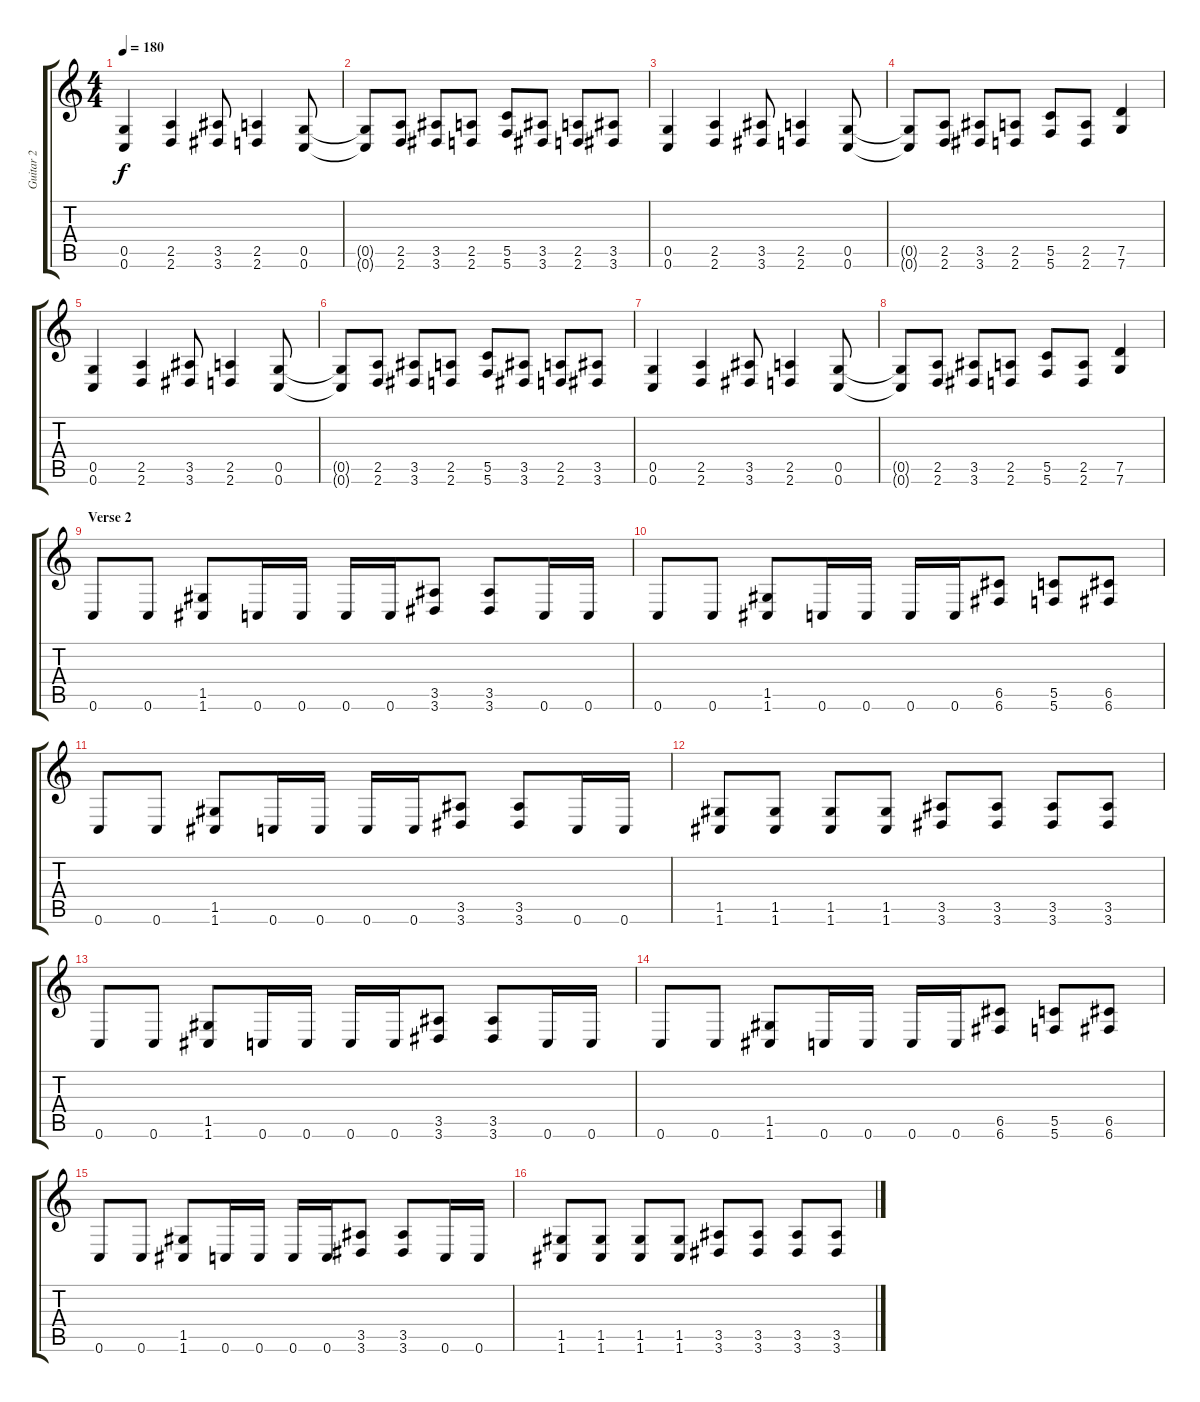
\track ("Guitar 2" "Guitar 2") {instrument distortionguitar}
\staff {score tabs}
\tuning (D4 A3 F3 C3 G2 C2) {hide}
\ts (4 4)
\tempo 180
\clef g2
\ks c
(0.5 0.6).4{dy f} (2.5 2.6).4 (3.5 3.6).8 (2.5 2.6).4 (0.5 0.6).8 |
(0.5{t} 0.6{t}).8 (2.5 2.6).8 (3.5 3.6).8 (2.5 2.6).8 (5.5 5.6).8 (3.5 3.6).8 (2.5 2.6).8 (3.5 3.6).8 |
(0.5 0.6).4 (2.5 2.6).4 (3.5 3.6).8 (2.5 2.6).4 (0.5 0.6).8 |
(0.5{t} 0.6{t}).8 (2.5 2.6).8 (3.5 3.6).8 (2.5 2.6).8 (5.5 5.6).8 (2.5 2.6).8 (7.5 7.6).4 |
(0.5 0.6).4 (2.5 2.6).4 (3.5 3.6).8 (2.5 2.6).4 (0.5 0.6).8 |
(0.5{t} 0.6{t}).8 (2.5 2.6).8 (3.5 3.6).8 (2.5 2.6).8 (5.5 5.6).8 (3.5 3.6).8 (2.5 2.6).8 (3.5 3.6).8 |
(0.5 0.6).4 (2.5 2.6).4 (3.5 3.6).8 (2.5 2.6).4 (0.5 0.6).8 |
(0.5{t} 0.6{t}).8 (2.5 2.6).8 (3.5 3.6).8 (2.5 2.6).8 (5.5 5.6).8 (2.5 2.6).8 (7.5 7.6).4 |
\section ("" "Verse 2")
0.6.8 0.6.8 (1.5 1.6).8 0.6.16 0.6.16 0.6.16 0.6.16 (3.5 3.6).8 (3.5 3.6).8 0.6.16 0.6.16 |
0.6.8 0.6.8 (1.5 1.6).8 0.6.16 0.6.16 0.6.16 0.6.16 (6.5 6.6).8 (5.5 5.6).8 (6.5 6.6).8 |
0.6.8 0.6.8 (1.5 1.6).8 0.6.16 0.6.16 0.6.16 0.6.16 (3.5 3.6).8 (3.5 3.6).8 0.6.16 0.6.16 |
(1.5 1.6).8 (1.5 1.6).8 (1.5 1.6).8 (1.5 1.6).8 (3.5 3.6).8 (3.5 3.6).8 (3.5 3.6).8 (3.5 3.6).8 |
0.6.8 0.6.8 (1.5 1.6).8 0.6.16 0.6.16 0.6.16 0.6.16 (3.5 3.6).8 (3.5 3.6).8 0.6.16 0.6.16 |
0.6.8 0.6.8 (1.5 1.6).8 0.6.16 0.6.16 0.6.16 0.6.16 (6.5 6.6).8 (5.5 5.6).8 (6.5 6.6).8 |
0.6.8 0.6.8 (1.5 1.6).8 0.6.16 0.6.16 0.6.16 0.6.16 (3.5 3.6).8 (3.5 3.6).8 0.6.16 0.6.16 |
(1.5 1.6).8 (1.5 1.6).8 (1.5 1.6).8 (1.5 1.6).8 (3.5 3.6).8 (3.5 3.6).8 (3.5 3.6).8 (3.5 3.6).8
